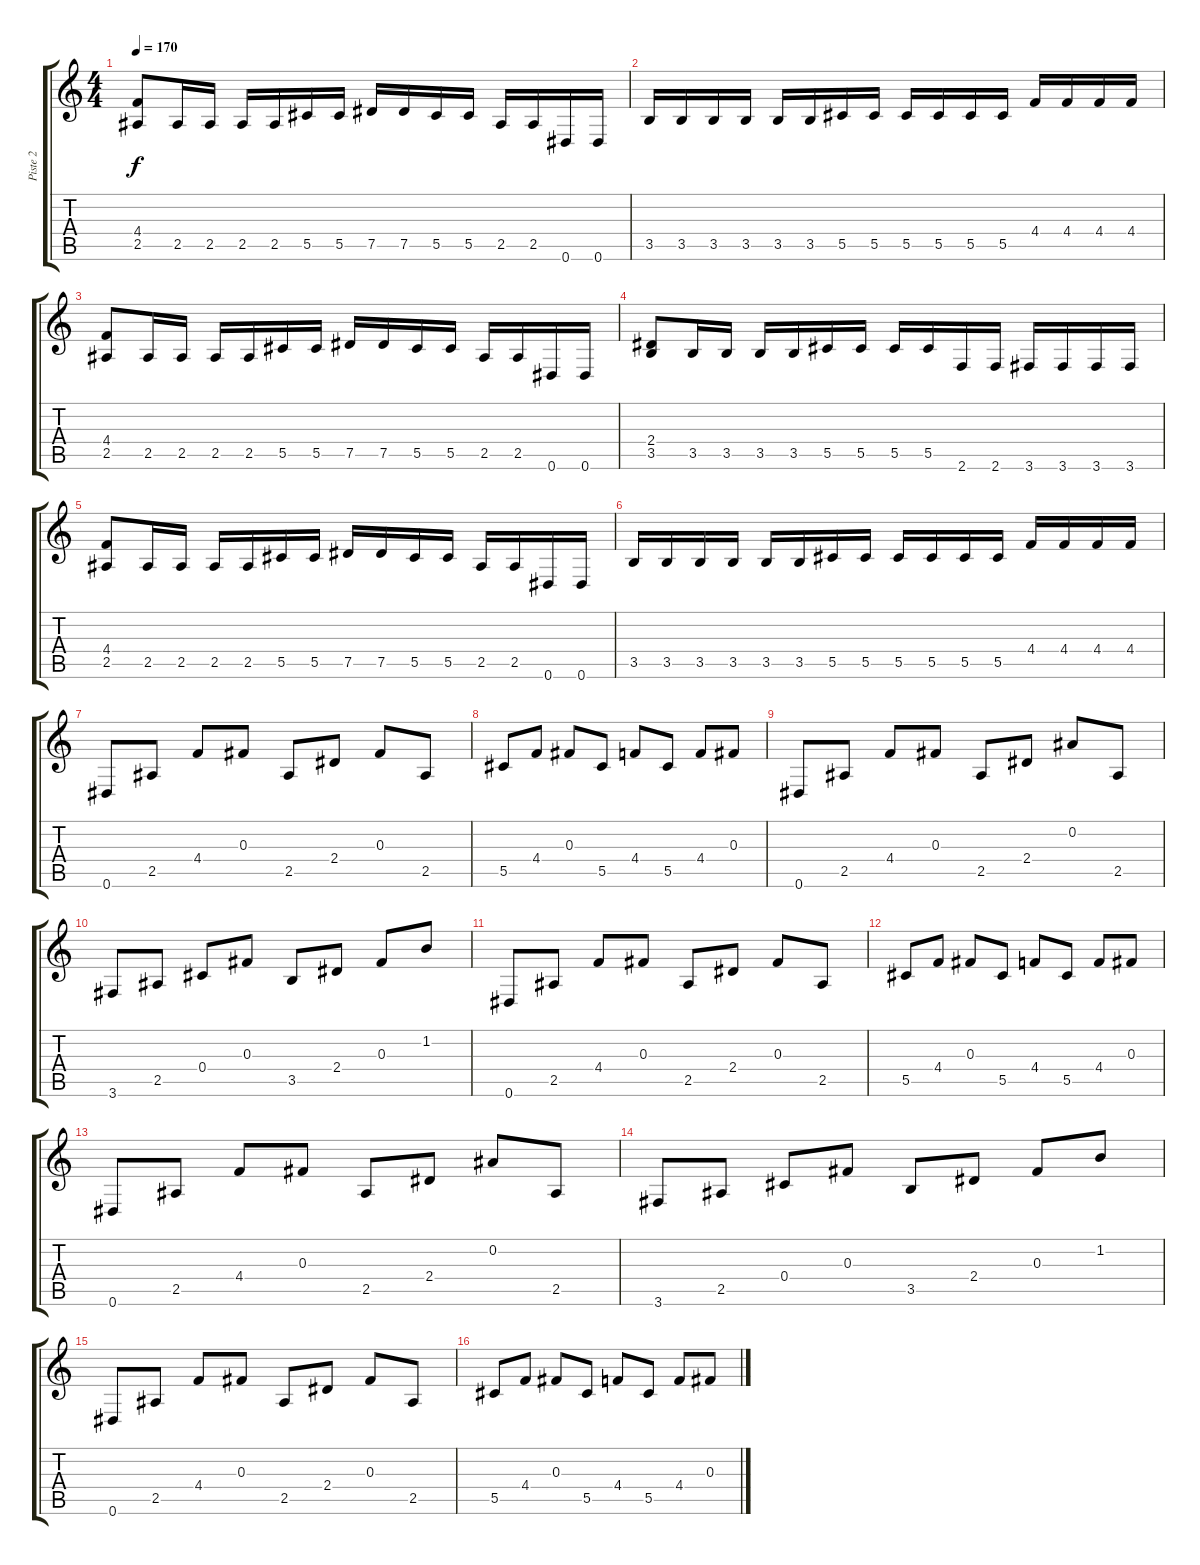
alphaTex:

\track ("Piste 2" "Piste 2") {instrument acousticguitarsteel}
\staff {score tabs}
\tuning (Eb4 Bb3 Gb3 Db3 Ab2 Eb2) {hide}
\ts (4 4)
\tempo 170
\clef g2
\ks c
(4.4 2.5).8{dy f} 2.5.16 2.5.16 2.5.16 2.5.16 5.5.16 5.5.16 7.5.16 7.5.16 5.5.16 5.5.16 2.5.16 2.5.16 0.6.16 0.6.16 |
3.5.16 3.5.16 3.5.16 3.5.16 3.5.16 3.5.16 5.5.16 5.5.16 5.5.16 5.5.16 5.5.16 5.5.16 4.4.16 4.4.16 4.4.16 4.4.16 |
(4.4 2.5).8 2.5.16 2.5.16 2.5.16 2.5.16 5.5.16 5.5.16 7.5.16 7.5.16 5.5.16 5.5.16 2.5.16 2.5.16 0.6.16 0.6.16 |
(2.4 3.5).8 3.5.16 3.5.16 3.5.16 3.5.16 5.5.16 5.5.16 5.5.16 5.5.16 2.6.16 2.6.16 3.6.16 3.6.16 3.6.16 3.6.16 |
(4.4 2.5).8 2.5.16 2.5.16 2.5.16 2.5.16 5.5.16 5.5.16 7.5.16 7.5.16 5.5.16 5.5.16 2.5.16 2.5.16 0.6.16 0.6.16 |
3.5.16 3.5.16 3.5.16 3.5.16 3.5.16 3.5.16 5.5.16 5.5.16 5.5.16 5.5.16 5.5.16 5.5.16 4.4.16 4.4.16 4.4.16 4.4.16 |
0.6.8{instrument electricguitarclean} 2.5.8 4.4.8 0.3.8 2.5.8 2.4.8 0.3.8 2.5.8 |
5.5.8 4.4.8 0.3.8 5.5.8 4.4.8 5.5.8 4.4.8 0.3.8 |
0.6.8 2.5.8 4.4.8 0.3.8 2.5.8 2.4.8 0.2.8 2.5.8 |
3.6.8 2.5.8 0.4.8 0.3.8 3.5.8 2.4.8 0.3.8 1.2.8 |
0.6.8 2.5.8 4.4.8 0.3.8 2.5.8 2.4.8 0.3.8 2.5.8 |
5.5.8 4.4.8 0.3.8 5.5.8 4.4.8 5.5.8 4.4.8 0.3.8 |
0.6.8 2.5.8 4.4.8 0.3.8 2.5.8 2.4.8 0.2.8 2.5.8 |
3.6.8 2.5.8 0.4.8 0.3.8 3.5.8 2.4.8 0.3.8 1.2.8 |
0.6.8 2.5.8 4.4.8 0.3.8 2.5.8 2.4.8 0.3.8 2.5.8 |
5.5.8 4.4.8 0.3.8 5.5.8 4.4.8 5.5.8 4.4.8 0.3.8
